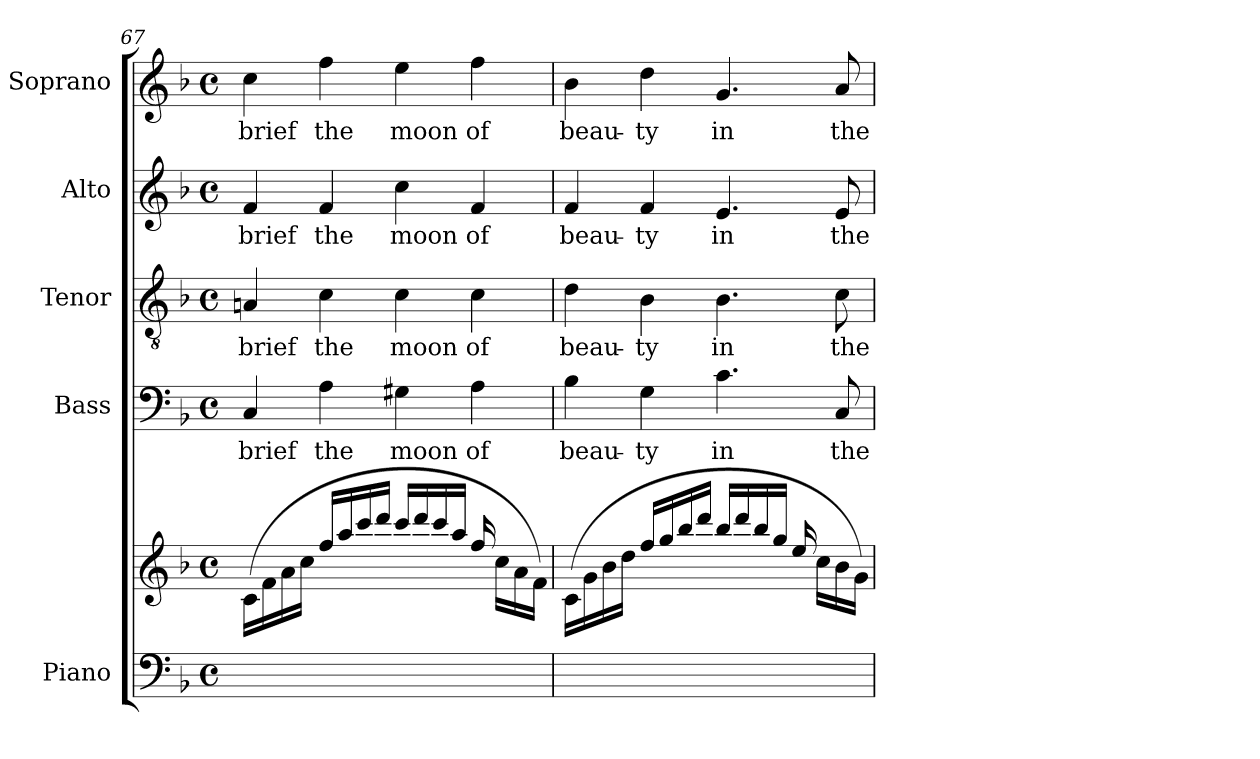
**kern	**kern	**kern	**text	**kern	**text	**kern	**text	**kern	**text
*part5	*part5	*part4	*part4	*part3	*part3	*part2	*part2	*part1	*part1
*staff6	*staff5	*staff4	*staff4	*staff3	*staff3	*staff2	*staff2	*staff1	*staff1
*I"Piano	*	*I"Bass	*	*I"Tenor	*	*I"Alto	*	*I"Soprano	*
*I'Pno	*	*	*	*	*	*	*	*	*
*clefF4	*clefG2	*clefF4	*	*clefGv2	*	*clefG2	*	*clefG2	*
*k[b-]	*k[b-]	*k[b-]	*	*k[b-]	*	*k[b-]	*	*k[b-]	*
*M4/4	*M4/4	*M4/4	*	*M4/4	*	*M4/4	*	*M4/4	*
*met(c)	*met(c)	*met(c)	*	*met(c)	*	*met(c)	*	*met(c)	*
=67	=67	=67	=67	=67	=67	=67	=67	=67	=67
1ryy	(16c\LL	4C/	brief	4An/	brief	4f/	brief	4cc\	brief
.	16f\	.	.	.	.	.	.	.	.
.	16a\	.	.	.	.	.	.	.	.
.	16cc\JJ	.	.	.	.	.	.	.	.
.	16ff/LL	4A\	the	4c\	the	4f/	the	4ff\	the
.	16aa/	.	.	.	.	.	.	.	.
.	16ccc/	.	.	.	.	.	.	.	.
.	16ddd/JJ	.	.	.	.	.	.	.	.
.	16ccc/LL	4G#X\	moon	4c\	moon	4cc\	moon	4ee\	moon
.	16ddd/	.	.	.	.	.	.	.	.
.	16ccc/	.	.	.	.	.	.	.	.
.	16aa/JJ	.	.	.	.	.	.	.	.
.	16ff/	4A\	of	4c\	of	4f/	of	4ff\	of
.	16cc\LL	.	.	.	.	.	.	.	.
.	16a\	.	.	.	.	.	.	.	.
.	16f\JJ)	.	.	.	.	.	.	.	.
=68	=68	=68	=68	=68	=68	=68	=68	=68	=68
1ryy	(16c\LL	4B-\	beau-	4d\	beau-	4f/	beau-	4b-\	beau-
.	16g\	.	.	.	.	.	.	.	.
.	16b-\	.	.	.	.	.	.	.	.
.	16dd\JJ	.	.	.	.	.	.	.	.
.	16ff/LL	4G\	-ty	4B-\	-ty	4f/	-ty	4dd\	-ty
.	16gg/	.	.	.	.	.	.	.	.
.	16bb-/	.	.	.	.	.	.	.	.
.	16ddd/JJ	.	.	.	.	.	.	.	.
.	16bb-/LL	4.c\	in	4.B-\	in	4.e/	in	4.g/	in
.	16ddd/	.	.	.	.	.	.	.	.
.	16bb-/	.	.	.	.	.	.	.	.
.	16gg/JJ	.	.	.	.	.	.	.	.
.	16ee/	.	.	.	.	.	.	.	.
.	16cc\LL	.	.	.	.	.	.	.	.
.	16b-\	8C/	the	8c\	the	8e/	the	8a/	the
.	16g\JJ)	.	.	.	.	.	.	.	.
=	=	=	=	=	=	=	=	=	=
*-	*-	*-	*-	*-	*-	*-	*-	*-	*-
